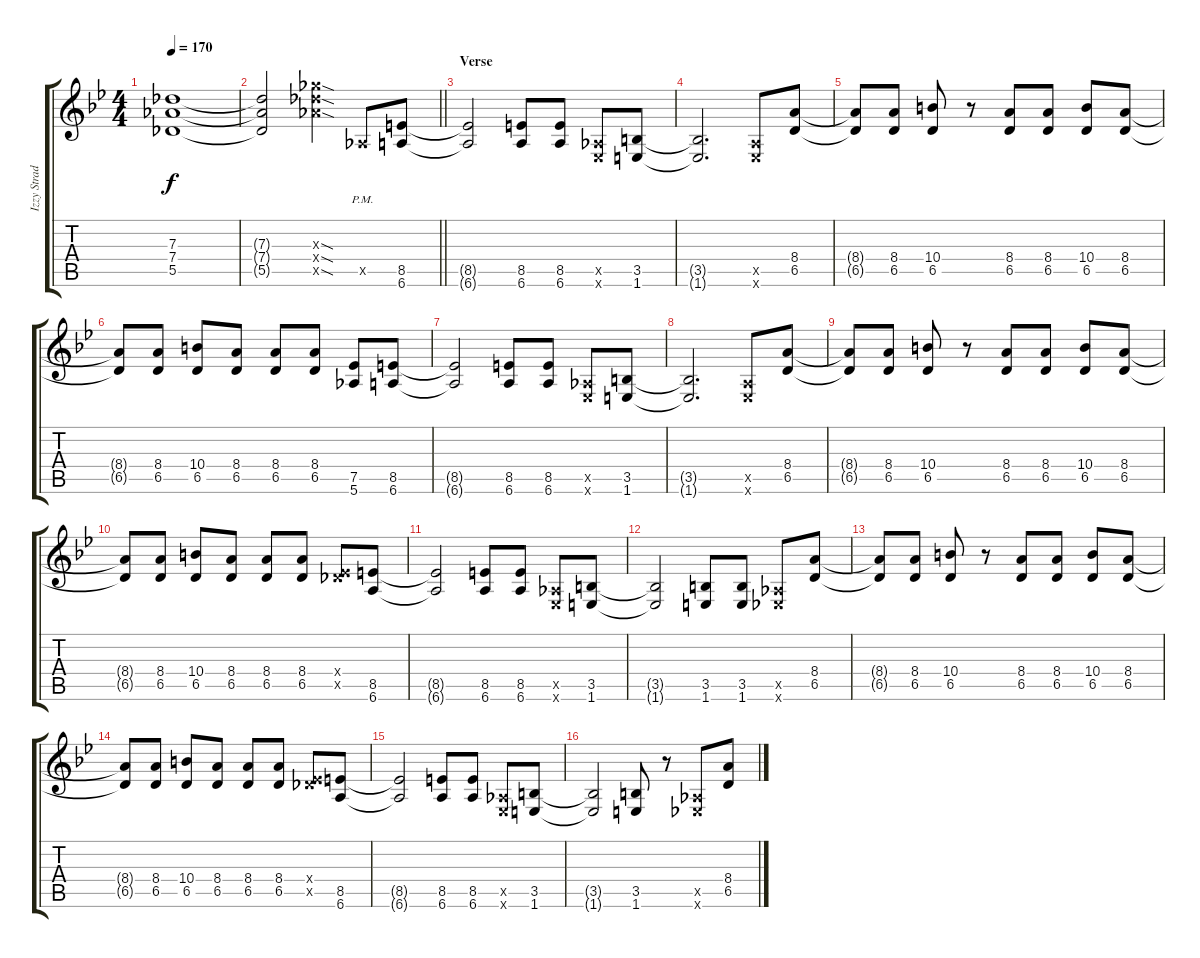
\track ("Izzy Stradlin - Rhytm Guitar" "Izzy Strad") {instrument overdrivenguitar}
\staff {score tabs}
\tuning (Eb4 Bb3 Gb3 Db3 Ab2 Eb2) {hide}
\ts (4 4)
\tempo 170
\clef g2
\ks bb
(7.3{t} 7.4{t} 5.5{t}).1{dy f} |
\barLineRight lightlight
(7.3{t} 7.4{t} 5.5{t}).2 (12.3{sod x} 12.4{sod x} 12.5{sod x}).4 0.5{pm x}.8 (8.5 6.6).8 |
\section ("" "Verse")
(8.5{t} 6.6{t}).2 (8.5 6.6).8 (8.5 6.6).8 (0.5{x} 0.6{x}).8 (3.5 1.6).8 |
(3.5{t} 1.6{t}).2{d} (1.5{x} 0.6{x}).8 (8.4 6.5).8 |
(8.4{t} 6.5{t}).8 (8.4 6.5).8 (10.4 6.5).8 r.8 (8.4 6.5).8 (8.4 6.5).8 (10.4 6.5).8 (8.4 6.5).8 |
(8.4{t} 6.5{t}).8 (8.4 6.5).8 (10.4 6.5).8 (8.4 6.5).8 (8.4 6.5).8 (8.4 6.5).8 (7.5 5.6).8 (8.5 6.6).8 |
(8.5{t} 6.6{t}).2 (8.5 6.6).8 (8.5 6.6).8 (0.5{x} 0.6{x}).8 (3.5 1.6).8 |
(3.5{t} 1.6{t}).2{d} (1.5{x} 0.6{x}).8 (8.4 6.5).8 |
(8.4{t} 6.5{t}).8 (8.4 6.5).8 (10.4 6.5).8 r.8 (8.4 6.5).8 (8.4 6.5).8 (10.4 6.5).8 (8.4 6.5).8 |
(8.4{t} 6.5{t}).8 (8.4 6.5).8 (10.4 6.5).8 (8.4 6.5).8 (8.4 6.5).8 (8.4 6.5).8 (0.4{x} 7.5{x}).8 (8.5 6.6).8 |
(8.5{t} 6.6{t}).2 (8.5 6.6).8 (8.5 6.6).8 (0.5{x} 0.6{x}).8 (3.5 1.6).8 |
(3.5{t} 1.6{t}).2 (3.5 1.6).8 (3.5 1.6).8 (0.5{x} 0.6{x}).8 (8.4 6.5).8 |
(8.4{t} 6.5{t}).8 (8.4 6.5).8 (10.4 6.5).8 r.8 (8.4 6.5).8 (8.4 6.5).8 (10.4 6.5).8 (8.4 6.5).8 |
(8.4{t} 6.5{t}).8 (8.4 6.5).8 (10.4 6.5).8 (8.4 6.5).8 (8.4 6.5).8 (8.4 6.5).8 (0.4{x} 7.5{x}).8 (8.5 6.6).8 |
(8.5{t} 6.6{t}).2 (8.5 6.6).8 (8.5 6.6).8 (0.5{x} 0.6{x}).8 (3.5 1.6).8 |
(3.5{t} 1.6{t}).2 (3.5 1.6).8 r.8 (0.5{x} 0.6{x}).8 (8.4 6.5).8
